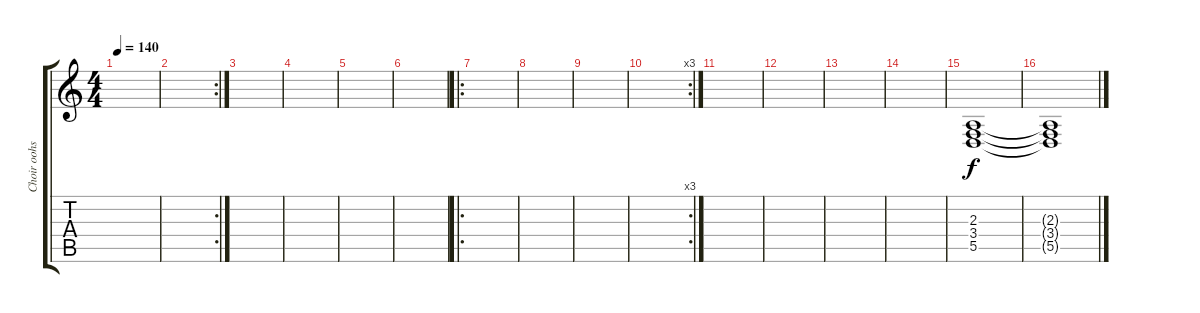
\track ("Choir oohs" "Choir oohs") {instrument choiraahs}
\staff {score tabs}
\tuning (E4 B3 G3 D3 A2 E2) {hide}
\ts (4 4)
\tempo 140
\clef g2
\ks c
|
\rc 2
|
|
|
|
|
\ro
|
|
|
\rc 3
|
|
|
|
|
(2.3 3.4 5.5).1 |
(2.3{t} 3.4{t} 5.5{t}).1
